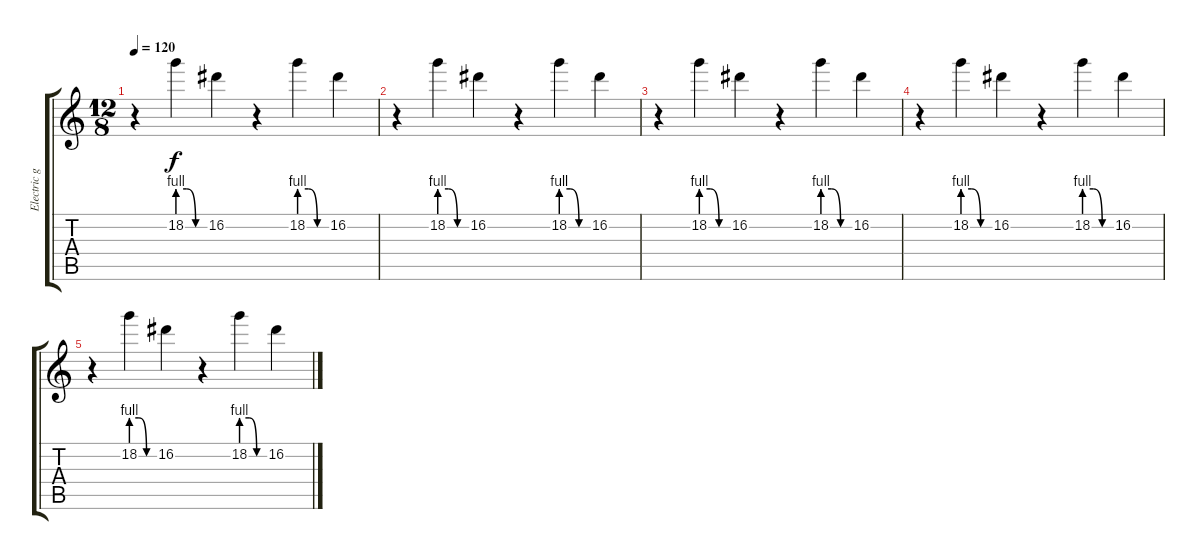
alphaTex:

\track ("Electric guitar 1" "Electric g") {instrument overdrivenguitar}
\staff {score tabs}
\tuning (E4 B3 G3 D3 A2 E2) {hide}
\ts (12 8)
\tempo 120
\clef g2
\ks c
r.4{dy f} 18.2{be (custom 0 4 20 4 40 0 60 0)}.4 16.2.4 r.4 18.2{be (custom 0 4 20 4 40 0 60 0)}.4 16.2.4 |
r.4 18.2{be (custom 0 4 20 4 40 0 60 0)}.4 16.2.4 r.4 18.2{be (custom 0 4 20 4 40 0 60 0)}.4 16.2.4 |
r.4 18.2{be (custom 0 4 20 4 40 0 60 0)}.4 16.2.4 r.4 18.2{be (custom 0 4 20 4 40 0 60 0)}.4 16.2.4 |
r.4 18.2{be (custom 0 4 20 4 40 0 60 0)}.4 16.2.4 r.4 18.2{be (custom 0 4 20 4 40 0 60 0)}.4 16.2.4 |
r.4 18.2{be (custom 0 4 20 4 40 0 60 0)}.4 16.2.4 r.4 18.2{be (custom 0 4 20 4 40 0 60 0)}.4 16.2.4
